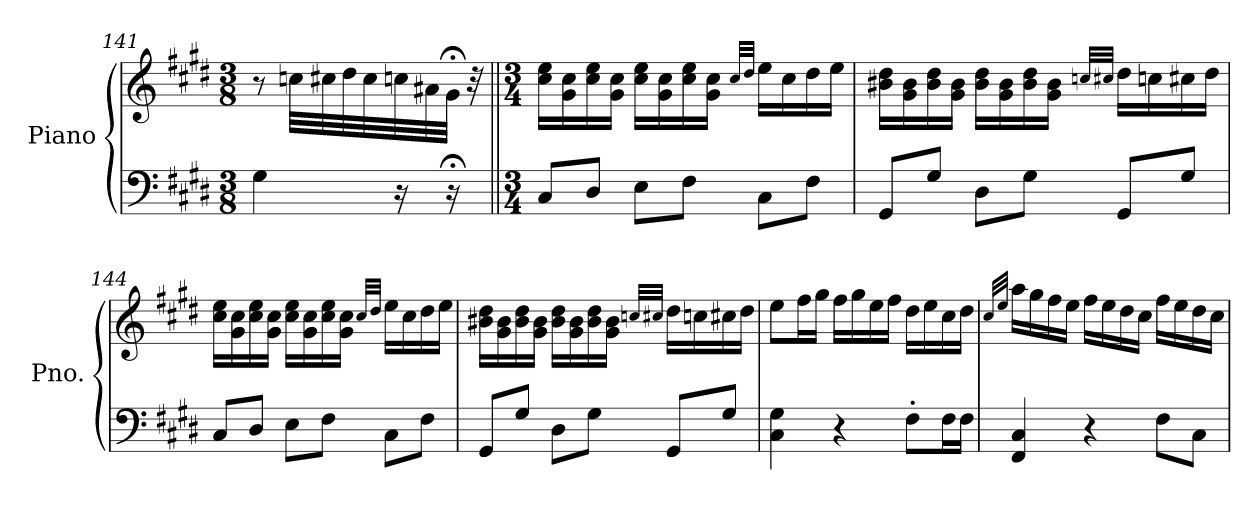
**kern	**kern
*part1	*part1
*staff2	*staff1
*I"Piano	*
*I'Pno.	*
*clefF4	*clefG2
*k[f#c#g#d#]	*k[f#c#g#d#]
*M3/8	*M3/8
=141	=141
4G#\	8r
.	32ccn\LLL
.	32cc#X\
.	32dd#\
.	32cc#\
16r	32ccn\
.	32a#X\
16r;<	32g#;<\JJJ
.	32r
=142||	=142||
*M3/4	*M3/4
*	*MM80
8C#/L	16cc#\ 16ee\LL
.	16g#\ 16cc#\
8D#/J	16cc#\ 16ee\
.	16g#\ 16cc#\JJ
8E\L	16cc#\ 16ee\LL
.	16g#\ 16cc#\
8F#\J	16cc#\ 16ee\
.	16g#\ 16cc#\JJ
.	32qcc#/LLL
.	32qdd#/JJJ
8C#\L	16ee\LL
.	16cc#\
8F#\J	16dd#\
.	16ee\JJ
!!LO:LB:g=z
=143	=143
8GG#/L	16b#X\ 16dd#\LL
.	16g#\ 16b#\
8G#/J	16b#\ 16dd#\
.	16g#\ 16b#\JJ
8D#\L	16b#\ 16dd#\LL
.	16g#\ 16b#\
8G#\J	16b#\ 16dd#\
.	16g#\ 16b#\JJ
.	32qccn/LLL
.	32qcc#X/JJJ
8GG#/L	16dd#\LL
.	16ccn\
8G#/J	16cc#X\
.	16dd#\JJ
=144	=144
8C#/L	16cc#\ 16ee\LL
.	16g#\ 16cc#\
8D#/J	16cc#\ 16ee\
.	16g#\ 16cc#\JJ
8E\L	16cc#\ 16ee\LL
.	16g#\ 16cc#\
8F#\J	16cc#\ 16ee\
.	16g#\ 16cc#\JJ
.	32qcc#/LLL
.	32qdd#/JJJ
8C#\L	16ee\LL
.	16cc#\
8F#\J	16dd#\
.	16ee\JJ
=145	=145
8GG#/L	16b#X\ 16dd#\LL
.	16g#\ 16b#\
8G#/J	16b#\ 16dd#\
.	16g#\ 16b#\JJ
8D#\L	16b#\ 16dd#\LL
.	16g#\ 16b#\
8G#\J	16b#\ 16dd#\
.	16g#\ 16b#\JJ
.	32qccn/LLL
.	32qcc#X/JJJ
8GG#/L	16dd#\LL
.	16ccn\
8G#/J	16cc#X\
.	16dd#\JJ
!!LO:LB:g=z
=146	=146
4C#\ 4G#\	8ee\L
.	16ff#\L
.	16gg#\JJ
4r	16ff#\LL
.	16gg#\
.	16ee\
.	16ff#\JJ
8F#'\L	16dd#\LL
.	16ee\
16F#\L	16cc#\
16F#\JJ	16dd#\JJ
=147	=147
.	32qcc#/LLL
.	32qee/JJJ
4FF#/ 4C#/	16aa\LL
.	16gg#\
.	16ff#\
.	16ee\JJ
4r	16ff#\LL
.	16ee\
.	16dd#\
.	16cc#\JJ
8F#\L	16ff#\LL
.	16ee\
8C#\J	16dd#\
.	16cc#\JJ
=	=
*-	*-
